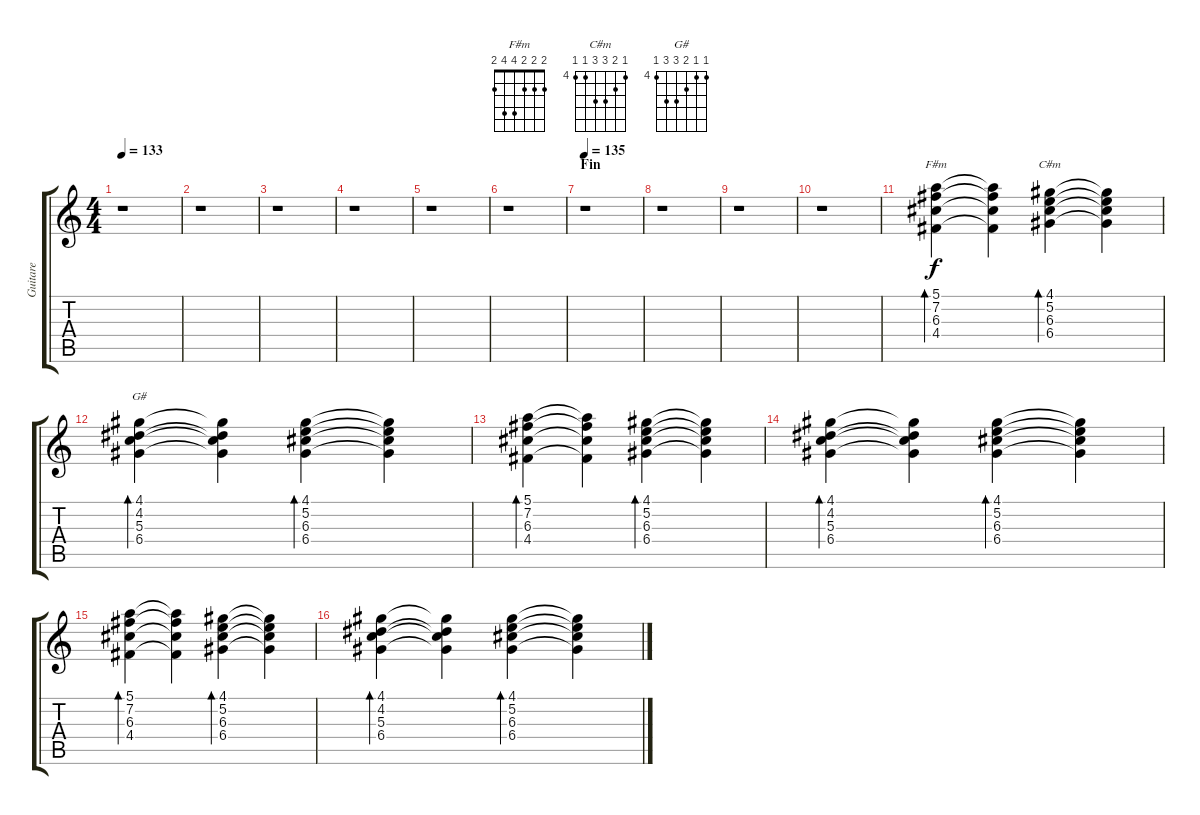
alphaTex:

\track ("Guitare" "Guitare") {instrument acousticguitarsteel}
\staff {score tabs}
\tuning (E4 B3 G3 D3 A2 E2) {hide}
\chord ("F#m" 2 2 2 4 4 2)
\chord ("C#m" 4 5 6 6 4 4) {firstfret 4}
\chord ("G#" 4 4 5 6 6 4) {firstfret 4}
\ts (4 4)
\tempo 133
\clef g2
\ks c
r.1{dy f} |
r.1 |
r.1 |
r.1 |
r.1 |
r.1 |
\section ("" "Fin")
\tempo 137
\tempo 135
r.1 |
r.1 |
r.1 |
r.1 |
(5.1 7.2 6.3 4.4).4{bd 60 ch "F#m"} (5.1{t} 7.2{t} 6.3{t} 4.4{t}).4 (4.1 5.2 6.3 6.4).4{bd 60 ch "C#m"} (4.1{t} 5.2{t} 6.3{t} 6.4{t}).4 |
(4.1 4.2 5.3 6.4).4{bd 60 ch "G#"} (4.1{t} 4.2{t} 5.3{t} 6.4{t}).4 (4.1 5.2 6.3 6.4).4{bd 60} (4.1{t} 5.2{t} 6.3{t} 6.4{t}).4 |
(5.1 7.2 6.3 4.4).4{bd 60} (5.1{t} 7.2{t} 6.3{t} 4.4{t}).4 (4.1 5.2 6.3 6.4).4{bd 60} (4.1{t} 5.2{t} 6.3{t} 6.4{t}).4 |
(4.1 4.2 5.3 6.4).4{bd 60} (4.1{t} 4.2{t} 5.3{t} 6.4{t}).4 (4.1 5.2 6.3 6.4).4{bd 60} (4.1{t} 5.2{t} 6.3{t} 6.4{t}).4 |
(5.1 7.2 6.3 4.4).4{bd 60} (5.1{t} 7.2{t} 6.3{t} 4.4{t}).4 (4.1 5.2 6.3 6.4).4{bd 60} (4.1{t} 5.2{t} 6.3{t} 6.4{t}).4 |
(4.1 4.2 5.3 6.4).4{bd 60} (4.1{t} 4.2{t} 5.3{t} 6.4{t}).4 (4.1 5.2 6.3 6.4).4{bd 60} (4.1{t} 5.2{t} 6.3{t} 6.4{t}).4
